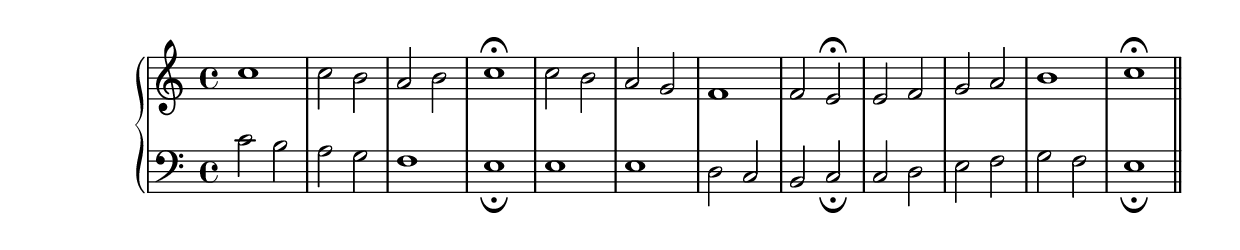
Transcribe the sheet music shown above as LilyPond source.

\version "2.19.49"
%{\header {
  composer = "L.R. Lewis" % 4-6
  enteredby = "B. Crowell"
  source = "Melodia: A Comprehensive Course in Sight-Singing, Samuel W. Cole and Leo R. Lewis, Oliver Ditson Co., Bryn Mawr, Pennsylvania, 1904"
}%}
\new GrandStaff << \new Staff {
    \key c \major
    \time 4/4
    \clef violin
       \relative c'' { c1 | c2 b | a b | c1\fermata | c2 b | a g | f1 | f2 e\fermata | e f | g a | b1 | c\fermata
                      \bar "||"}
  } % end staff
  \new Staff {
     \key c \major
     \clef bass
       \relative c' { c2 b | a g | f1 | e_\fermata | e1 | e1 | d2 c | b c_\fermata | c d | e f | g f | e1_\fermata
                    }
  } % end staff
>>
